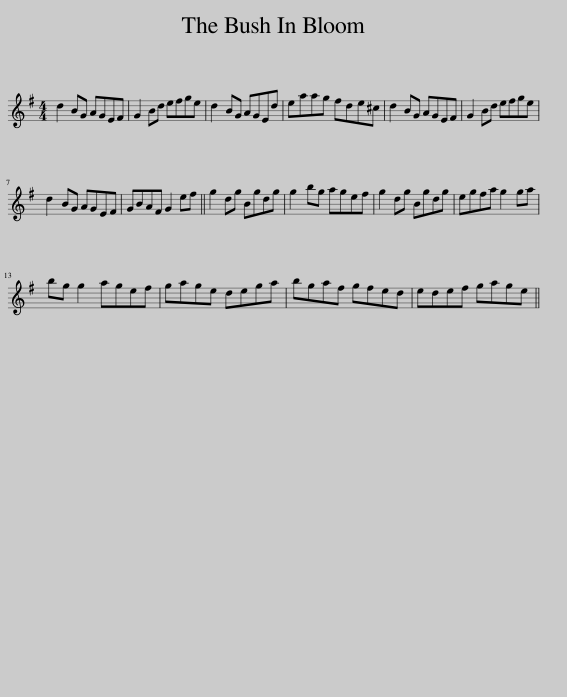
X:1
L:1/8
M:4/4
I:linebreak $
K:G
V:1 treble
V:1
 d2 BG AGEF | G2 Bd efge | d2 BG AGEd | eaag fde^c | d2 BG AGEF | %5
 G2 Bd efge |$ d2 BG AGEF | GBAF G2 ef || g2 dg Bgdg | g2 bg agef | %10
 g2 dg Bgdg | egfa g2 ga |$ bg g2 agef | gage dega | bgaf gfed | %15
 edef gage || %16
